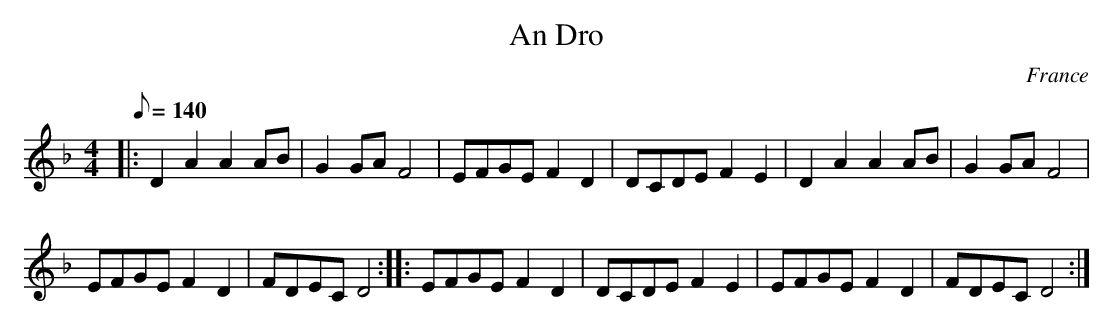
X:1
T:An Dro
O:France
L:1/8
M:4/4
Q:140
K:D minor
|:D2 A2 A2 AB| G2 GA F4| EFGE F2 D2| DCDE F2 E2|D2 A2 A2 AB| G2 GA F4|
 EFGE F2 D2|FDEC D4:||:EFGE F2 D2| DCDE F2 E2| EFGE F2 D2|FDEC D4:|
